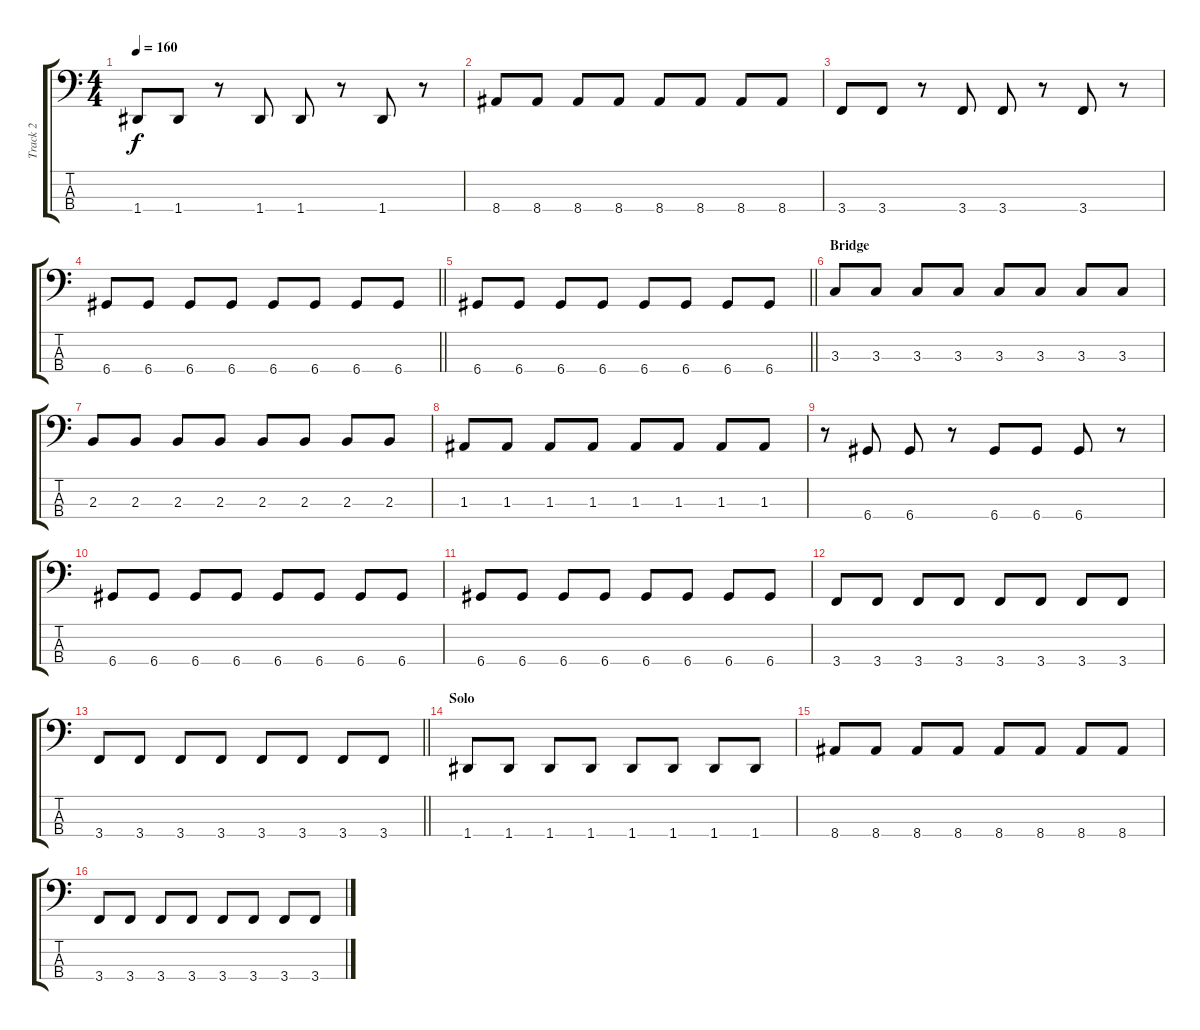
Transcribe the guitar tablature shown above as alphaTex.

\track ("Track 2" "Track 2") {instrument electricbassfinger}
\staff {score tabs}
\tuning (G2 D2 A1 D1) {hide}
\ts (4 4)
\tempo 160
\clef f4
\ks c
1.4.8{dy f} 1.4.8 r.8 1.4.8 1.4.8 r.8 1.4.8 r.8 |
8.4.8 8.4.8 8.4.8 8.4.8 8.4.8 8.4.8 8.4.8 8.4.8 |
3.4.8 3.4.8 r.8 3.4.8 3.4.8 r.8 3.4.8 r.8 |
\barLineRight lightlight
6.4.8 6.4.8 6.4.8 6.4.8 6.4.8 6.4.8 6.4.8 6.4.8 |
\barLineRight lightlight
6.4.8 6.4.8 6.4.8 6.4.8 6.4.8 6.4.8 6.4.8 6.4.8 |
\section ("" "Bridge")
3.3.8 3.3.8 3.3.8 3.3.8 3.3.8 3.3.8 3.3.8 3.3.8 |
2.3.8 2.3.8 2.3.8 2.3.8 2.3.8 2.3.8 2.3.8 2.3.8 |
1.3.8 1.3.8 1.3.8 1.3.8 1.3.8 1.3.8 1.3.8 1.3.8 |
r.8 6.4.8 6.4.8 r.8 6.4.8 6.4.8 6.4.8 r.8 |
6.4.8 6.4.8 6.4.8 6.4.8 6.4.8 6.4.8 6.4.8 6.4.8 |
6.4.8 6.4.8 6.4.8 6.4.8 6.4.8 6.4.8 6.4.8 6.4.8 |
3.4.8 3.4.8 3.4.8 3.4.8 3.4.8 3.4.8 3.4.8 3.4.8 |
\barLineRight lightlight
3.4.8 3.4.8 3.4.8 3.4.8 3.4.8 3.4.8 3.4.8 3.4.8 |
\section ("" "Solo")
1.4.8 1.4.8 1.4.8 1.4.8 1.4.8 1.4.8 1.4.8 1.4.8 |
8.4.8 8.4.8 8.4.8 8.4.8 8.4.8 8.4.8 8.4.8 8.4.8 |
3.4.8 3.4.8 3.4.8 3.4.8 3.4.8 3.4.8 3.4.8 3.4.8
